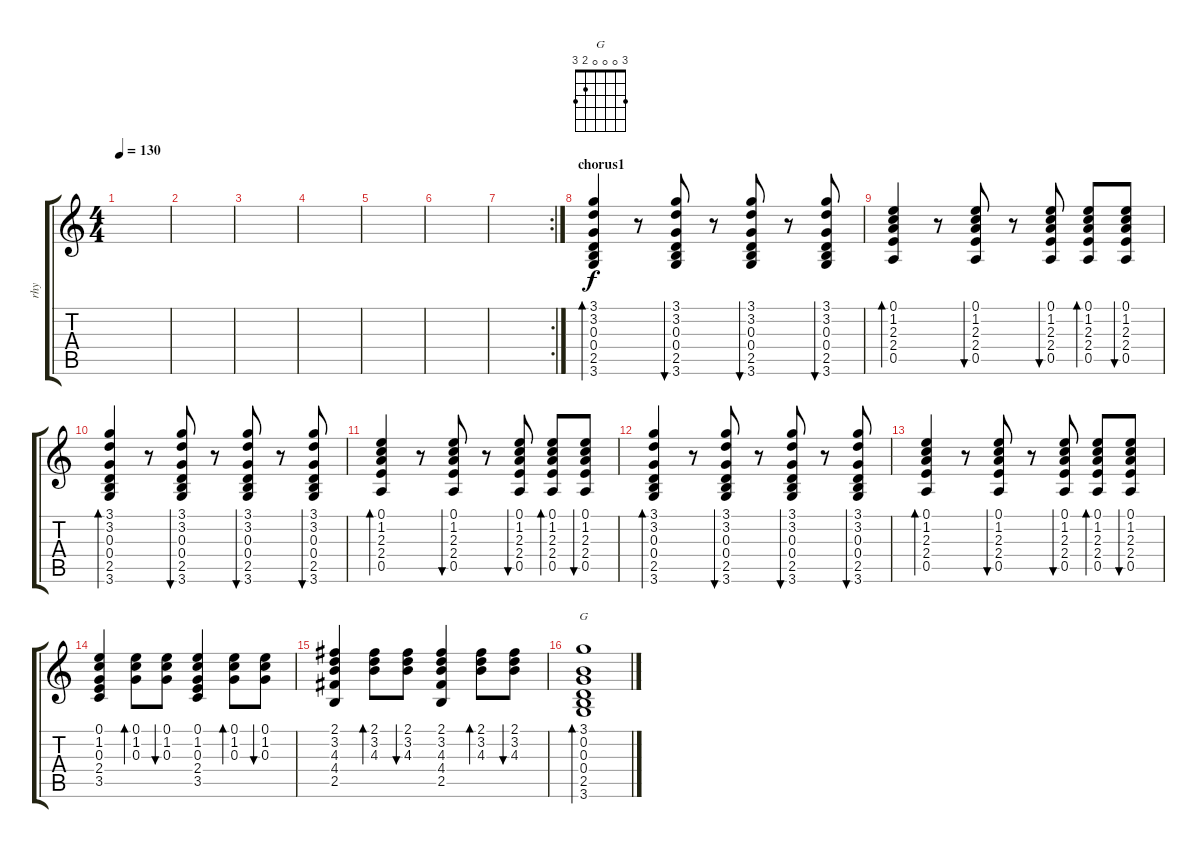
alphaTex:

\track ("rhy" "rhy") {instrument acousticguitarsteel}
\staff {score tabs}
\tuning (E4 B3 G3 D3 A2 E2) {hide}
\chord ("G" 3 0 0 0 2 3)
\ts (4 4)
\tempo 130
\clef g2
\ks c
|
|
|
|
|
|
\rc 2
|
\section ("" "chorus1")
(3.1 3.2 0.3 0.4 2.5 3.6).4{bd 60} r.8 (3.1 3.2 0.3 0.4 2.5 3.6).8{bu 60} r.8 (3.1 3.2 0.3 0.4 2.5 3.6).8{bu 60} r.8 (3.1 3.2 0.3 0.4 2.5 3.6).8{bu 60} |
(0.1 1.2 2.3 2.4 0.5).4{bd 60} r.8 (0.1 1.2 2.3 2.4 0.5).8{bu 60} r.8 (0.1 1.2 2.3 2.4 0.5).8{bu 60} (0.1 1.2 2.3 2.4 0.5).8{bd 60} (0.1 1.2 2.3 2.4 0.5).8{bu 60} |
(3.1 3.2 0.3 0.4 2.5 3.6).4{bd 60} r.8 (3.1 3.2 0.3 0.4 2.5 3.6).8{bu 60} r.8 (3.1 3.2 0.3 0.4 2.5 3.6).8{bu 60} r.8 (3.1 3.2 0.3 0.4 2.5 3.6).8{bu 60} |
(0.1 1.2 2.3 2.4 0.5).4{bd 60} r.8 (0.1 1.2 2.3 2.4 0.5).8{bu 60} r.8 (0.1 1.2 2.3 2.4 0.5).8{bu 60} (0.1 1.2 2.3 2.4 0.5).8{bd 60} (0.1 1.2 2.3 2.4 0.5).8{bu 60} |
(3.1 3.2 0.3 0.4 2.5 3.6).4{bd 60} r.8 (3.1 3.2 0.3 0.4 2.5 3.6).8{bu 60} r.8 (3.1 3.2 0.3 0.4 2.5 3.6).8{bu 60} r.8 (3.1 3.2 0.3 0.4 2.5 3.6).8{bu 60} |
(0.1 1.2 2.3 2.4 0.5).4{bd 60} r.8 (0.1 1.2 2.3 2.4 0.5).8{bu 60} r.8 (0.1 1.2 2.3 2.4 0.5).8{bu 60} (0.1 1.2 2.3 2.4 0.5).8{bd 60} (0.1 1.2 2.3 2.4 0.5).8{bu 60} |
(0.1 1.2 0.3 2.4 3.5).4 (0.1 1.2 0.3).8{bd 60} (0.1 1.2 0.3).8{bu 60} (0.1 1.2 0.3 2.4 3.5).4 (0.1 1.2 0.3).8{bd 60} (0.1 1.2 0.3).8{bu 60} |
(2.1 3.2 4.3 4.4 2.5).4 (2.1 3.2 4.3).8{bd 60} (2.1 3.2 4.3).8{bu 60} (2.1 3.2 4.3 4.4 2.5).4 (2.1 3.2 4.3).8{bd 60} (2.1 3.2 4.3).8{bu 60} |
(3.1 0.2 0.3 0.4 2.5 3.6).1{bd 120 ch "G"}
